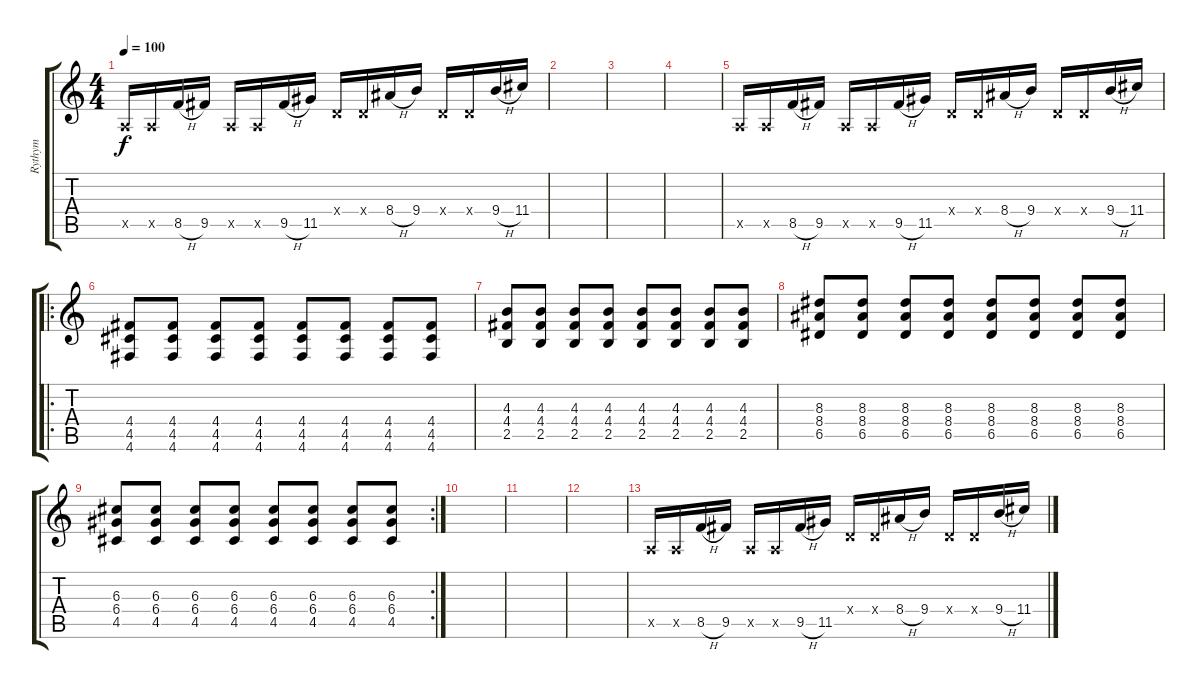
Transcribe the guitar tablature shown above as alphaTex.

\track ("Rythym" "Rythym") {instrument acousticguitarsteel}
\staff {score tabs}
\tuning (E4 B3 G3 D3 A2 D2) {hide}
\ts (4 4)
\tempo 100
\clef g2
\ks c
0.5{x}.16{dy f} 0.5{x}.16 8.5{h}.16 9.5.16 0.5{x}.16 0.5{x}.16 9.5{h}.16 11.5.16 0.4{x}.16 0.4{x}.16 8.4{h}.16 9.4.16 0.4{x}.16 0.4{x}.16 9.4{h}.16 11.4.16 |
|
|
|
0.5{x}.16 0.5{x}.16 8.5{h}.16 9.5.16 0.5{x}.16 0.5{x}.16 9.5{h}.16 11.5.16 0.4{x}.16 0.4{x}.16 8.4{h}.16 9.4.16 0.4{x}.16 0.4{x}.16 9.4{h}.16 11.4.16 |
\ro
(4.4 4.5 4.6).8 (4.4 4.5 4.6).8 (4.4 4.5 4.6).8 (4.4 4.5 4.6).8 (4.4 4.5 4.6).8 (4.4 4.5 4.6).8 (4.4 4.5 4.6).8 (4.4 4.5 4.6).8 |
(4.3 4.4 2.5).8 (4.3 4.4 2.5).8 (4.3 4.4 2.5).8 (4.3 4.4 2.5).8 (4.3 4.4 2.5).8 (4.3 4.4 2.5).8 (4.3 4.4 2.5).8 (4.3 4.4 2.5).8 |
(8.3 8.4 6.5).8 (8.3 8.4 6.5).8 (8.3 8.4 6.5).8 (8.3 8.4 6.5).8 (8.3 8.4 6.5).8 (8.3 8.4 6.5).8 (8.3 8.4 6.5).8 (8.3 8.4 6.5).8 |
\rc 2
(6.3 6.4 4.5).8 (6.3 6.4 4.5).8 (6.3 6.4 4.5).8 (6.3 6.4 4.5).8 (6.3 6.4 4.5).8 (6.3 6.4 4.5).8 (6.3 6.4 4.5).8 (6.3 6.4 4.5).8 |
|
|
|
0.5{x}.16 0.5{x}.16 8.5{h}.16 9.5.16 0.5{x}.16 0.5{x}.16 9.5{h}.16 11.5.16 0.4{x}.16 0.4{x}.16 8.4{h}.16 9.4.16 0.4{x}.16 0.4{x}.16 9.4{h}.16 11.4.16
